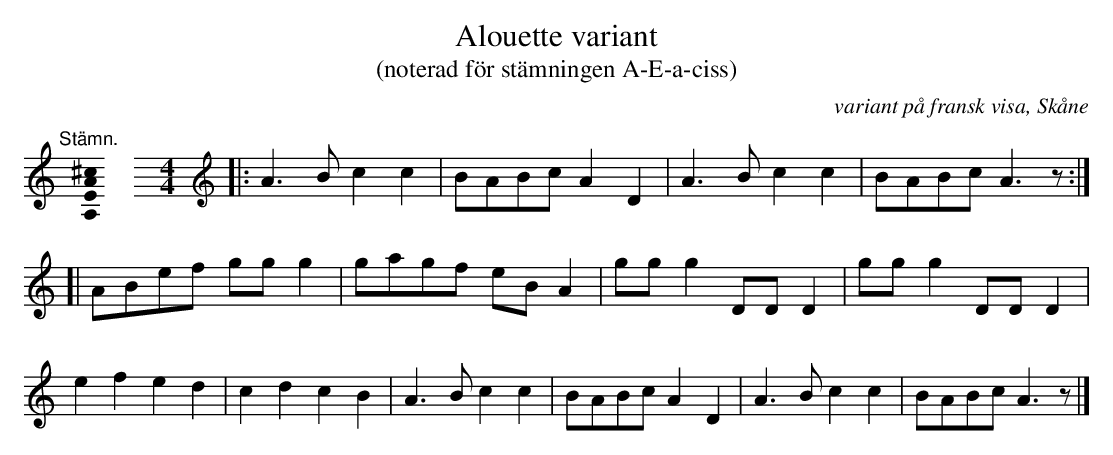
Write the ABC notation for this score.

X:1
T:Alouette variant
T:(noterad för stämningen A-E-a-ciss)
O:variant på fransk visa, Skåne
U:o=+open+
M:none
K:A
[K:C]
"@-20,30 Stämn."[A,EA^c]0 \
[M:4/4]\
[L:1/4]\
[K:C clef=treble]\
|: A>B cc | B/A/B/c/ AD | A>B cc | B/A/B/c/ A>z :|
[| A/B/e/f/ g/g/g | g/a/g/f/ e/B/A | g/g/g D/D/D | g/g/g D/D/D |
ef ed | cd cB | A>B cc | B/A/B/c/ AD | A>B cc | B/A/B/c/ A>z |]
